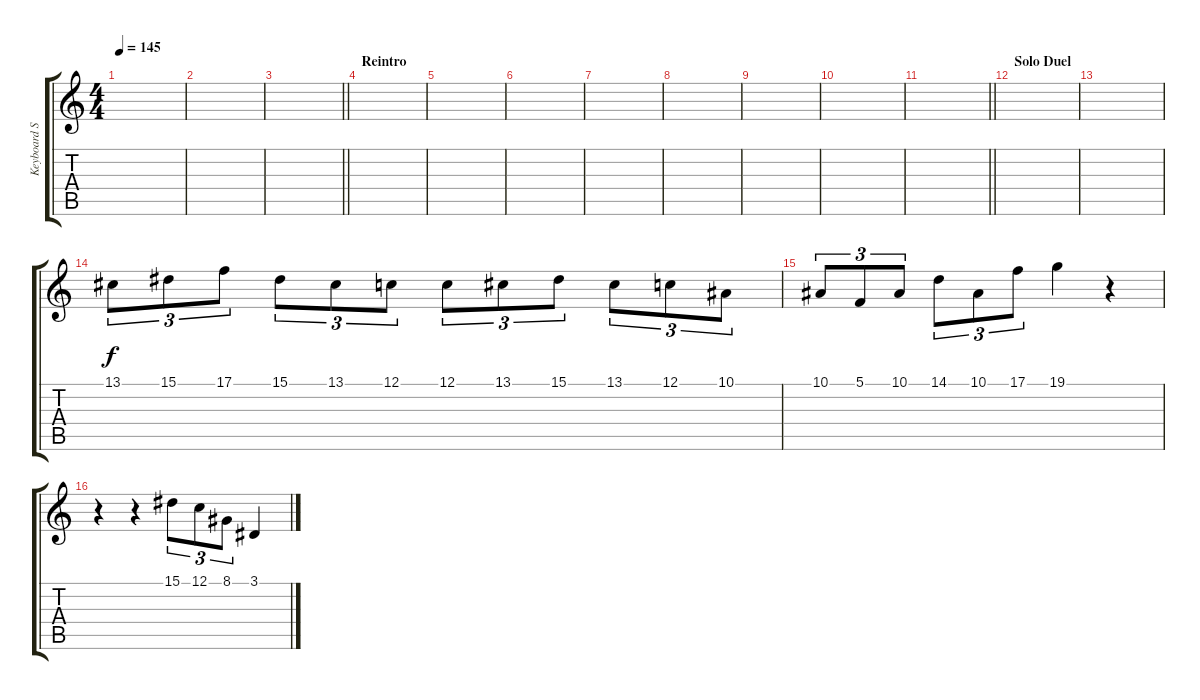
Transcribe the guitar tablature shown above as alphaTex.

\track ("Keyboard Solo" "Keyboard S") {instrument lead2sawtooth}
\staff {score tabs}
\tuning (C4 G3 Eb3 Bb2 F2 C2) {hide}
\ts (4 4)
\tempo 145
\clef g2
\ks c
|
|
\barLineRight lightlight
|
\section ("" "Reintro")
|
|
|
|
|
|
|
\barLineRight lightlight
|
\section ("" "Solo Duel")
|
|
13.1.8{tu (3 2)} 15.1.8{tu (3 2)} 17.1.8{tu (3 2)} 15.1.8{tu (3 2)} 13.1.8{tu (3 2)} 12.1.8{tu (3 2)} 12.1.8{tu (3 2)} 13.1.8{tu (3 2)} 15.1.8{tu (3 2)} 13.1.8{tu (3 2)} 12.1.8{tu (3 2)} 10.1.8{tu (3 2)} |
10.1.8{tu (3 2)} 5.1.8{tu (3 2)} 10.1.8{tu (3 2)} 14.1.8{tu (3 2)} 10.1.8{tu (3 2)} 17.1.8{tu (3 2)} 19.1.4 r.4 |
r.4 r.4 15.1.8{tu (3 2)} 12.1.8{tu (3 2)} 8.1.8{tu (3 2)} 3.1.4
